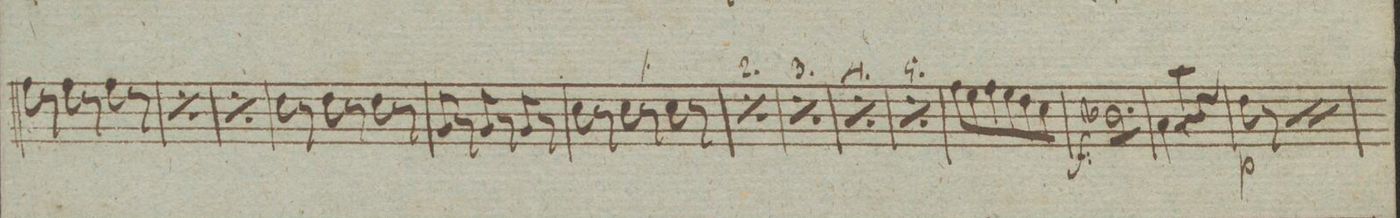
**kern	**dynam
*I"Violoncello.	*
*clefF4	*
*k[b-e-a-d-]	*
*met(c|)	*
*M3/4	*
8A-\	.
8r	.
8A-\	.
8r	.
8A-\	.
8r	.
=73	=73
*rep	*
8A-\	.
8r	.
8A-\	.
8r	.
8A-\	.
8r	.
*Xrep	*
=74	=74
*rep	*
8A-\	.
8r	.
8A-\	.
8r	.
8A-\	.
8r	.
*Xrep	*
=75	=75
8F\	.
8r	.
8F\	.
8r	.
8F\	.
8r	.
=76	=76
8BB-/	.
8r	.
8BB-/	.
8r	.
8BB-/	.
8r	.
=77	=77
8E-\	.
8r	.
8E-\	.
8r	.
8E-\	.
8r	.
=78	=78
*rep	*
8E-\	.
8r	.
8E-\	.
8r	.
8E-\	.
8r	.
*Xrep	*
=79	=79
*rep	*
8E-\	.
8r	.
8E-\	.
8r	.
8E-\	.
8r	.
*Xrep	*
=80	=80
*rep	*
8E-\	.
8r	.
8E-\	.
8r	.
8E-\	.
8r	.
*Xrep	*
=81	=81
*rep	*
8E-\	.
8r	.
8E-\	.
8r	.
8E-\	.
8r	.
*Xrep	*
=82	=82
8A-\L	.
8G\	.
8A-\	.
8G\	.
8F\	.
8E-\J	.
=83	=83
*tremolo	*
8D-X\L	f
8D-X\	.
8D-X\	.
8D-X\	.
8D-X\	.
8D-X\J	.
*Xtremolo	*
=84	=84
4C/	.
4c\	.
4r	.
=85	=85
8F\	p
8r	.
*rep	*
8F\	.
8r	.
*Xrep	*
*rep	*
8F\	.
8r	.
*Xrep	*
=86	=86
*-	*-
